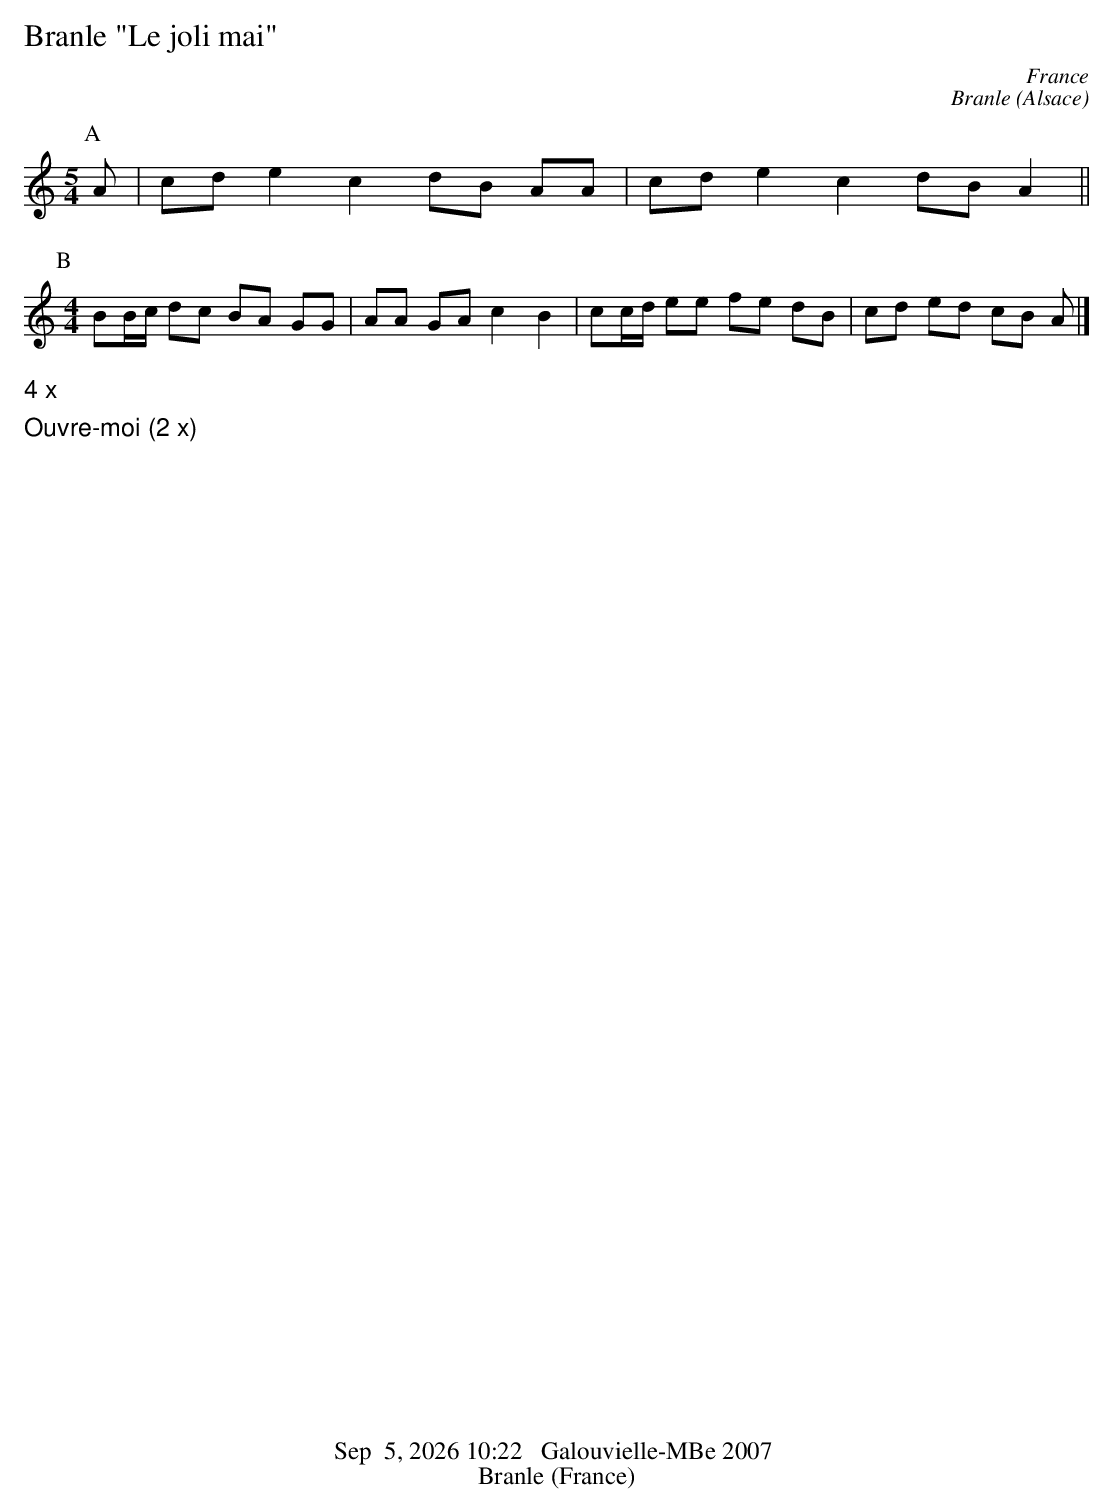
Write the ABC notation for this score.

X:1
T:Branle "Le joli mai"
O:France
M:5/4
L:1/8
K:Am
P:A
A | cd e2 c2 dB AA | cd e2 c2 dB A2 ||
P:B
M:4/4
BB/c/ dc BA GG | AA GA c2 B2 | cc/d/ ee fe dB | cd ed cB A |]
%%begintext
4 x

Ouvre-moi (2 x)
